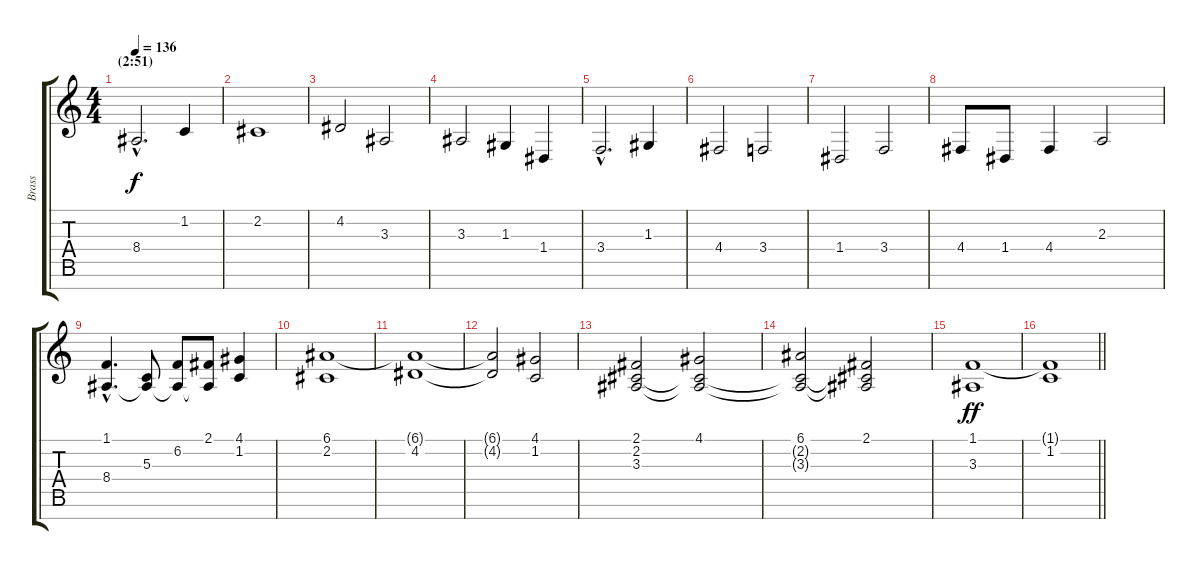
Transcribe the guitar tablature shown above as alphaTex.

\track ("Brass" "Brass") {instrument frenchhorn}
\staff {score tabs}
\tuning (E4 B3 G3 D3 A2 E2 B1) {hide}
\ts (4 4)
\section ("" "(2:51)")
\tempo 136
\clef g2
\ks c
8.4{hac}.2{d dy f volume 15} 1.2.4 |
2.2.1 |
4.2.2 3.3.2 |
3.3.2 1.3.4 1.4.4 |
3.4{hac}.2{d} 1.3.4 |
4.4.2 3.4.2 |
1.4.2 3.4.2 |
4.4.8 1.4.8 4.4.4 2.3.2 |
(1.1{hac} 8.4{hac}).4{d} (5.3 8.4{t}).8 (6.2 8.4{t}).8 (2.1 8.4{t}).8 (4.1 1.2).4 |
(6.1 2.2).1 |
(6.1{t} 4.2).1 |
(6.1{t} 4.2{t}).2 (4.1 1.2).2 |
(2.1 2.2 3.3).2 (4.1 2.2{t} 3.3{t}).2 |
(6.1 2.2{t} 3.3{t}).2 (2.1 2.2{t} 3.3{t}).2 |
(1.1 3.3).1{dy ff} |
\barLineRight lightlight
(1.1{t} 1.2).1
